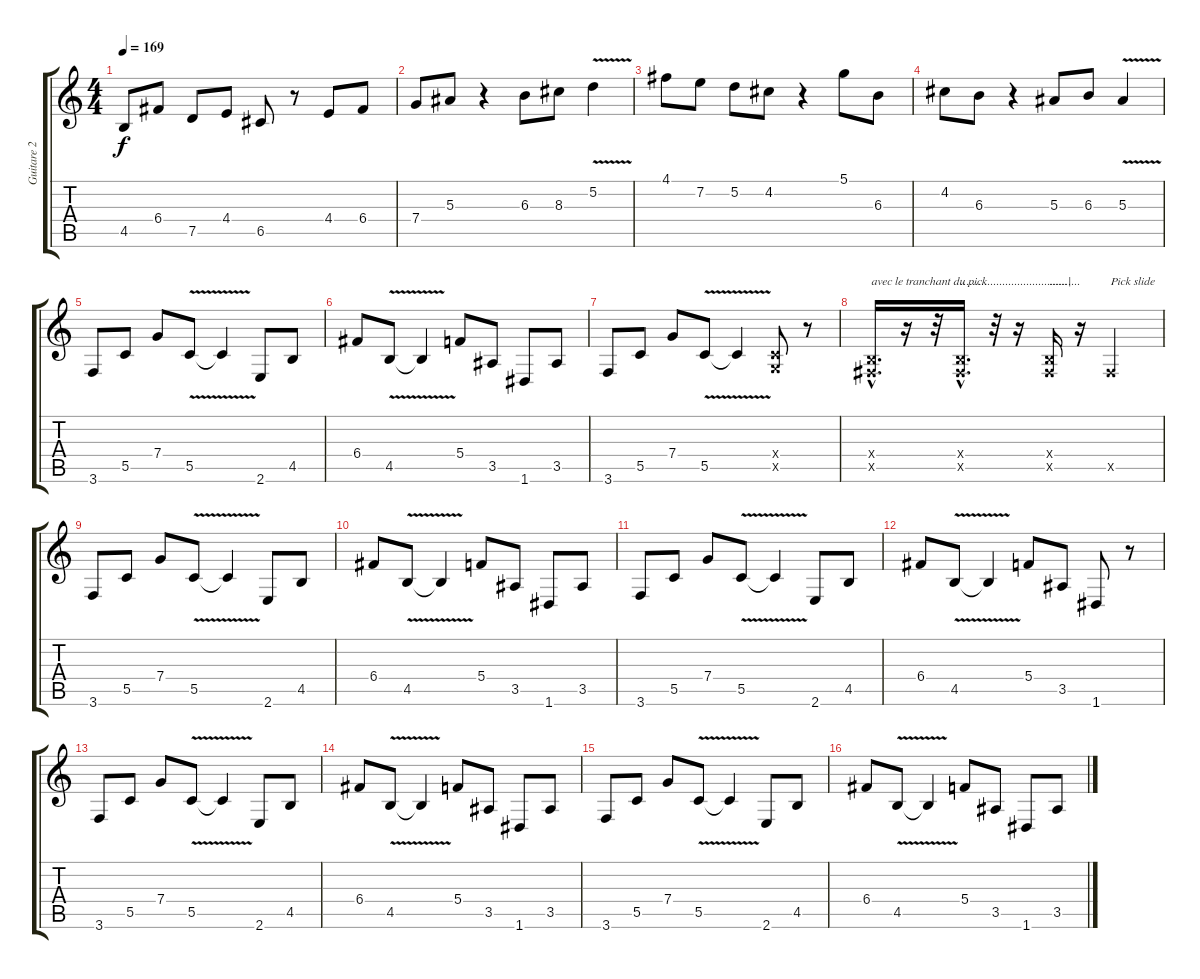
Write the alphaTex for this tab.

\track ("Guitare 2" "Guitare 2") {instrument distortionguitar}
\staff {score tabs}
\tuning (D4 A3 F3 C3 G2 D2) {hide}
\ts (4 4)
\tempo 169
\clef g2
\ks c
4.5.8{dy f} 6.4.8 7.5.8 4.4.8 6.5.8 r.8 4.4.8 6.4.8 |
7.4.8 5.3.8 r.4 6.3.8 8.3.8 5.2{v}.4 |
4.1.8 7.2.8 5.2.8 4.2.8 r.4 5.1.8 6.3.8 |
4.2.8 6.3.8 r.4 5.3.8 6.3.8 5.3{v}.4 |
3.6.8 5.5.8 7.4.8 5.5{v}.8 5.5{t}.4 2.6.8 4.5.8 |
6.4.8 4.5{v}.8 4.5{t}.4 5.4.8 3.5.8 1.6.8 3.5.8 |
3.6.8 5.5.8 7.4.8 5.5{v}.8 5.5{t}.4 (0.4{x} 0.5{x}).8 r.8 |
(-1.4{hac x} -1.5{hac x}).16{d txt "avec le tranchant du pick"} r.16 r.32 (-1.4{hac x} -1.5{hac x}).16{d txt "........................................"} r.32 r.16 (-1.4{x} -1.5{x}).16{txt "......|"} r.16 -1.5{x}.2{txt "Pick slide"} |
3.6.8{volume 10} 5.5.8 7.4.8 5.5{v}.8 5.5{t}.4 2.6.8 4.5.8 |
6.4.8 4.5{v}.8 4.5{t}.4 5.4.8 3.5.8 1.6.8 3.5.8 |
3.6.8 5.5.8 7.4.8 5.5{v}.8 5.5{t}.4 2.6.8 4.5.8 |
6.4.8 4.5{v}.8 4.5{t}.4 5.4.8 3.5.8 1.6.8 r.8 |
3.6.8 5.5.8 7.4.8 5.5{v}.8 5.5{t}.4 2.6.8 4.5.8 |
6.4.8 4.5{v}.8 4.5{t}.4 5.4.8 3.5.8 1.6.8 3.5.8 |
3.6.8 5.5.8 7.4.8 5.5{v}.8 5.5{t}.4 2.6.8 4.5.8 |
6.4.8 4.5{v}.8 4.5{t}.4 5.4.8 3.5.8 1.6.8 3.5.8
